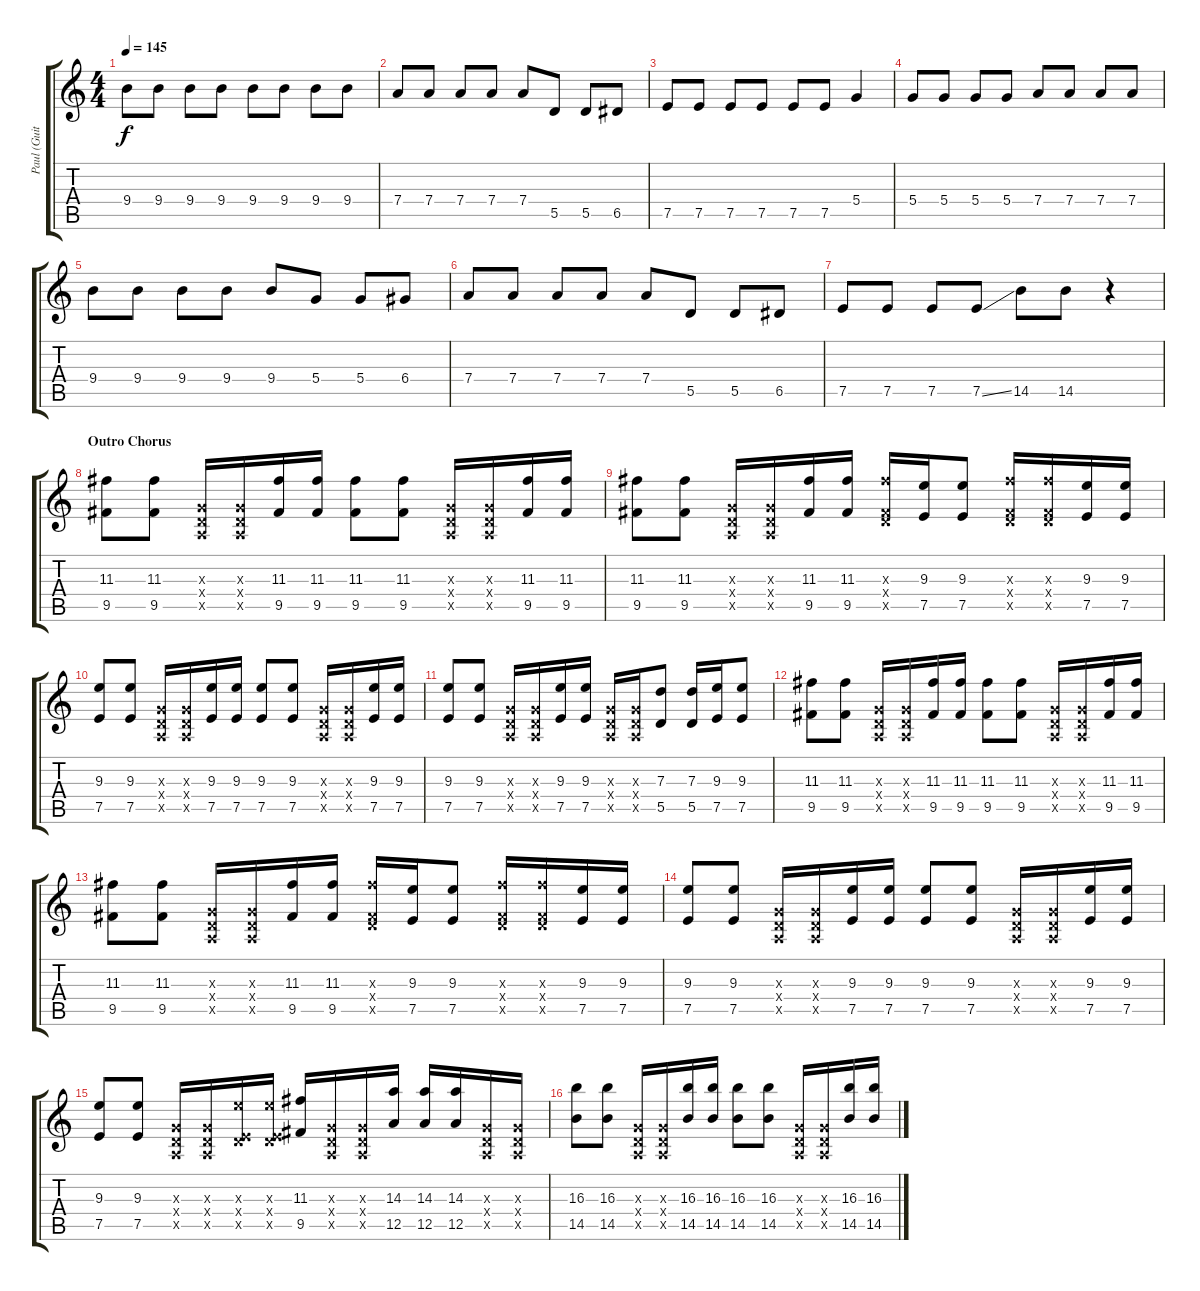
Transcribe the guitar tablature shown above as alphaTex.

\track ("Paul (Guitar 2)" "Paul (Guit") {instrument distortionguitar}
\staff {score tabs}
\tuning (E4 B3 G3 D3 A2 E2) {hide}
\ts (4 4)
\tempo 145
\clef g2
\ks c
9.4.8{dy f} 9.4.8 9.4.8 9.4.8 9.4.8 9.4.8 9.4.8 9.4.8 |
7.4.8 7.4.8 7.4.8 7.4.8 7.4.8 5.5.8 5.5.8 6.5.8 |
7.5.8 7.5.8 7.5.8 7.5.8 7.5.8 7.5.8 5.4.4 |
5.4.8 5.4.8 5.4.8 5.4.8 7.4.8 7.4.8 7.4.8 7.4.8 |
9.4.8 9.4.8 9.4.8 9.4.8 9.4.8 5.4.8 5.4.8 6.4.8 |
7.4.8 7.4.8 7.4.8 7.4.8 7.4.8 5.5.8 5.5.8 6.5.8 |
7.5.8 7.5.8 7.5.8 7.5{ss}.8 14.5.8 14.5.8 r.4 |
\section ("" "Outro Chorus")
(11.3 9.5).8 (11.3 9.5).8 (0.3{x} 0.4{x} 0.5{x}).16 (0.3{x} 0.4{x} 0.5{x}).16 (11.3 9.5).16 (11.3 9.5).16 (11.3 9.5).8 (11.3 9.5).8 (0.3{x} 0.4{x} 0.5{x}).16 (0.3{x} 0.4{x} 0.5{x}).16 (11.3 9.5).16 (11.3 9.5).16 |
(11.3 9.5).8 (11.3 9.5).8 (0.3{x} 0.4{x} 0.5{x}).16 (0.3{x} 0.4{x} 0.5{x}).16 (11.3 9.5).16 (11.3 9.5).16 (11.3{x} 0.4{x} 9.5{x}).16 (9.3 7.5).16 (9.3 7.5).8 (11.3{x} 0.4{x} 9.5{x}).16 (11.3{x} 0.4{x} 9.5{x}).16 (9.3 7.5).16 (9.3 7.5).16 |
(9.3 7.5).8 (9.3 7.5).8 (0.3{x} 0.4{x} 0.5{x}).16 (0.3{x} 0.4{x} 0.5{x}).16 (9.3 7.5).16 (9.3 7.5).16 (9.3 7.5).8 (9.3 7.5).8 (0.3{x} 0.4{x} 0.5{x}).16 (0.3{x} 0.4{x} 0.5{x}).16 (9.3 7.5).16 (9.3 7.5).16 |
(9.3 7.5).8 (9.3 7.5).8 (0.3{x} 0.4{x} 0.5{x}).16 (0.3{x} 0.4{x} 0.5{x}).16 (9.3 7.5).16 (9.3 7.5).16 (0.3{x} 0.4{x} 0.5{x}).16 (0.3{x} 0.4{x} 0.5{x}).16 (7.3 5.5).8 (7.3 5.5).16 (9.3 7.5).16 (9.3 7.5).8 |
(11.3 9.5).8 (11.3 9.5).8 (0.3{x} 0.4{x} 0.5{x}).16 (0.3{x} 0.4{x} 0.5{x}).16 (11.3 9.5).16 (11.3 9.5).16 (11.3 9.5).8 (11.3 9.5).8 (0.3{x} 0.4{x} 0.5{x}).16 (0.3{x} 0.4{x} 0.5{x}).16 (11.3 9.5).16 (11.3 9.5).16 |
(11.3 9.5).8 (11.3 9.5).8 (0.3{x} 0.4{x} 0.5{x}).16 (0.3{x} 0.4{x} 0.5{x}).16 (11.3 9.5).16 (11.3 9.5).16 (11.3{x} 0.4{x} 9.5{x}).16 (9.3 7.5).16 (9.3 7.5).8 (11.3{x} 0.4{x} 9.5{x}).16 (11.3{x} 0.4{x} 9.5{x}).16 (9.3 7.5).16 (9.3 7.5).16 |
(9.3 7.5).8 (9.3 7.5).8 (0.3{x} 0.4{x} 0.5{x}).16 (0.3{x} 0.4{x} 0.5{x}).16 (9.3 7.5).16 (9.3 7.5).16 (9.3 7.5).8 (9.3 7.5).8 (0.3{x} 0.4{x} 0.5{x}).16 (0.3{x} 0.4{x} 0.5{x}).16 (9.3 7.5).16 (9.3 7.5).16 |
(9.3 7.5).8 (9.3 7.5).8 (0.3{x} 0.4{x} 0.5{x}).16 (0.3{x} 0.4{x} 0.5{x}).16 (9.3{x} 0.4{x} 7.5{x}).16 (9.3{x} 0.4{x} 7.5{x}).16 (11.3 9.5).16 (0.3{x} 0.4{x} 0.5{x}).16 (0.3{x} 0.4{x} 0.5{x}).16 (14.3 12.5).16 (14.3 12.5).16 (14.3 12.5).16 (0.3{x} 0.4{x} 0.5{x}).16 (0.3{x} 0.4{x} 0.5{x}).16 |
(16.3 14.5).8 (16.3 14.5).8 (0.3{x} 0.4{x} 0.5{x}).16 (0.3{x} 0.4{x} 0.5{x}).16 (16.3 14.5).16 (16.3 14.5).16 (16.3 14.5).8 (16.3 14.5).8 (0.3{x} 0.4{x} 0.5{x}).16 (0.3{x} 0.4{x} 0.5{x}).16 (16.3 14.5).16 (16.3 14.5).16
